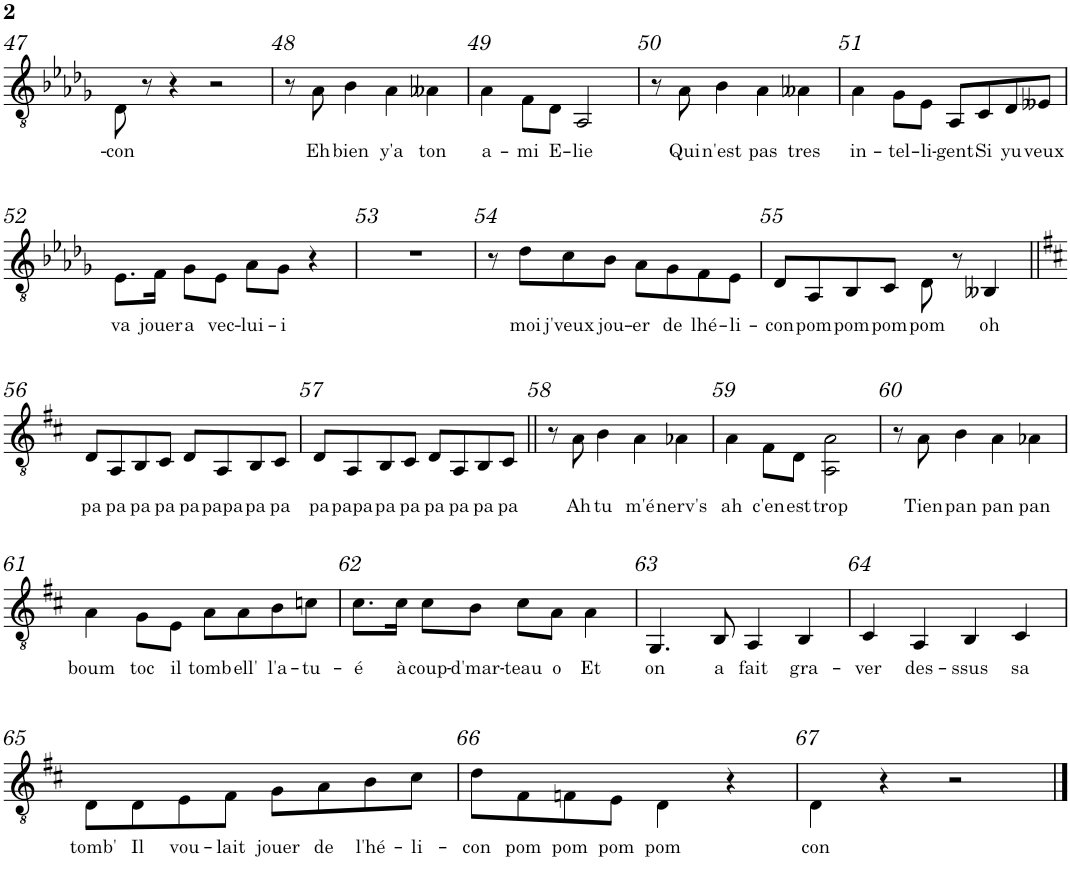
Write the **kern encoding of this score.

**kern	**text
*part1	*part1
*staff1	*staff1
*I"tenor	*
*I'tenor	*
!!LO:PB:g=z
*clefGv2	*
*k[b-e-a-d-g-]	*
*D-:	*
*M4/4	*
*met(c)	*
=47	=47
!	!LO:LY:b
8D-\	-con
8r	.
4r	.
2r	.
=48	=48
8r	.
!	!LO:LY:b
8A-\	Eh
!	!LO:LY:b
4B-\	bien
!	!LO:LY:b
4A-\	y'a
!	!LO:LY:b
4A--X\	ton
=49	=49
!	!LO:LY:b
4A-\	a-
!	!LO:LY:b
8F\L	-mi
!	!LO:LY:b
8D-\J	E-
!	!LO:LY:b
2AA-/	-lie
=50	=50
8r	.
!	!LO:LY:b
8A-\	Qui
!	!LO:LY:b
4B-\	n'est
!	!LO:LY:b
4A-\	pas
!	!LO:LY:b
4A--X\	tres
=51	=51
!	!LO:LY:b
4A-\	in-
!	!LO:LY:b
8G-\L	-tel-
!	!LO:LY:b
8E-\J	-li-
!	!LO:LY:b
8AA-/L	gent
!	!LO:LY:b
8C/	Si
!	!LO:LY:b
8D-/	yu
!	!LO:LY:b
8E--X/J	veux
!!LO:LB:g=z
=52	=52
!	!LO:LY:b
8.E-\L	va
!	!LO:LY:b
16F\Jk	jouer
!	!LO:LY:b
8G-\L	a
!	!LO:LY:b
8E-\J	vec-
!	!LO:LY:b
8A-\L	-lui-
!	!LO:LY:b
8G-\J	-i
4r	.
=53	=53
1r	.
=54	=54
8r	.
!	!LO:LY:b
8d-\L	moi
!	!LO:LY:b
8c\	j'veux
!	!LO:LY:b
8B-\J	jou-
!	!LO:LY:b
8A-\L	-er
!	!LO:LY:b
8G-\	de
!	!LO:LY:b
8F\	lhé-
!	!LO:LY:b
8E-\J	-li-
=55	=55
!	!LO:LY:b
8D-/L	-con
!	!LO:LY:b
8AA-/	pom
!	!LO:LY:b
8BB-/	pom
!	!LO:LY:b
8C/J	pom
!	!LO:LY:b
8D-\	pom
8r	.
!	!LO:LY:b
4BB--X/	oh
!!LO:LB:g=z
=56||	=56||
*k[f#c#]	*
*D:	*
!	!LO:LY:b
8D/L	pa
!	!LO:LY:b
8AA/	pa
!	!LO:LY:b
8BB/	pa
!	!LO:LY:b
8C#/J	pa
!	!LO:LY:b
8D/L	pa
!	!LO:LY:b
8AA/	papa
!	!LO:LY:b
8BB/	pa
!	!LO:LY:b
8C#/J	pa
=57	=57
!	!LO:LY:b
8D/L	pa
!	!LO:LY:b
8AA/	papa
!	!LO:LY:b
8BB/	pa
!	!LO:LY:b
8C#/J	pa
!	!LO:LY:b
8D/L	pa
!	!LO:LY:b
8AA/	pa
!	!LO:LY:b
8BB/	pa
!	!LO:LY:b
8C#/J	pa
=58||	=58||
8r	.
!	!LO:LY:b
8A\	Ah
!	!LO:LY:b
4B\	tu
!	!LO:LY:b
4A\	m'é
!	!LO:LY:b
4A-X\	nerv's
=59	=59
!	!LO:LY:b
4A\	ah
!	!LO:LY:b
8F#\L	c'en
!	!LO:LY:b
8D\J	est
!	!LO:LY:b
2AA\ 2A\	trop
=60	=60
8r	.
!	!LO:LY:b
8A\	Tien
!	!LO:LY:b
4B\	pan
!	!LO:LY:b
4A\	pan
!	!LO:LY:b
4A-X\	pan
!!LO:LB:g=z
=61	=61
!	!LO:LY:b
4A\	boum
!	!LO:LY:b
8G\L	toc
!	!LO:LY:b
8E\J	il
!	!LO:LY:b
8A\L	tomb
!	!LO:LY:b
8A\	ell'
!	!LO:LY:b
8B\	l'a-
!	!LO:LY:b
8cn\J	-tu-
=62	=62
!	!LO:LY:b
8.c#\L	-é
!	!LO:LY:b
16c#\Jk	à
!	!LO:LY:b
8c#\L	coup-
!	!LO:LY:b
8B\J	-d'mar-
!	!LO:LY:b
8c#\L	-teau
!	!LO:LY:b
8A\J	o
!	!LO:LY:b
4A\	Et
=63	=63
!	!LO:LY:b
4.GG/	on
!	!LO:LY:b
8BB/	a
!	!LO:LY:b
4AA/	fait
!	!LO:LY:b
4BB/	gra-
=64	=64
!	!LO:LY:b
4C#/	-ver
!	!LO:LY:b
4AA/	des-
!	!LO:LY:b
4BB/	-ssus
!	!LO:LY:b
4C#/	sa
!!LO:LB:g=z
=65	=65
!	!LO:LY:b
8D\L	tomb'
!	!LO:LY:b
8D\	Il
!	!LO:LY:b
8E\	vou-
!	!LO:LY:b
8F#\J	-lait
!	!LO:LY:b
8G\L	jouer
!	!LO:LY:b
8A\	de
!	!LO:LY:b
8B\	l'hé-
!	!LO:LY:b
8c#\J	-li-
=66	=66
!	!LO:LY:b
8d\L	-con
!	!LO:LY:b
8F#\	pom
!	!LO:LY:b
8Fn\	pom
!	!LO:LY:b
8E\J	pom
!	!LO:LY:b
4D\	pom
4r	.
=67	=67
!	!LO:LY:b
4D\	con
4r	.
2r	.
==	==
*-	*-
